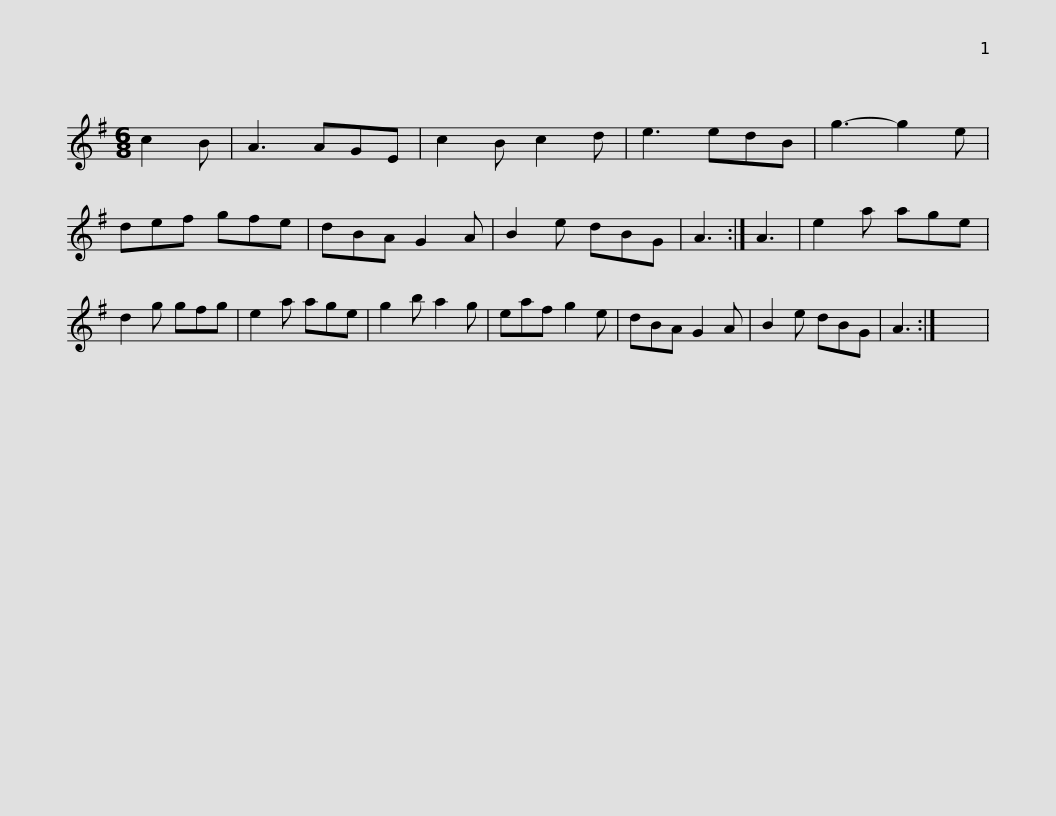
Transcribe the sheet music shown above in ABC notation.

X:1
L:1/8
M:6/8
I:linebreak $
K:G
V:1 treble
V:1
 c2 B | A3 AGE | c2 B c2 d | e3 edB | g3- g2 e | %5
 def gfe | dBA G2 A | B2 e dBG | A3 :| A3 |$ %10
 e2 a age | d2 g gfg | e2 a age | g2 b a2 g | eaf g2 e | %15
 dBA G2 A | B2 e dBG | A3 :| x6 | %19
